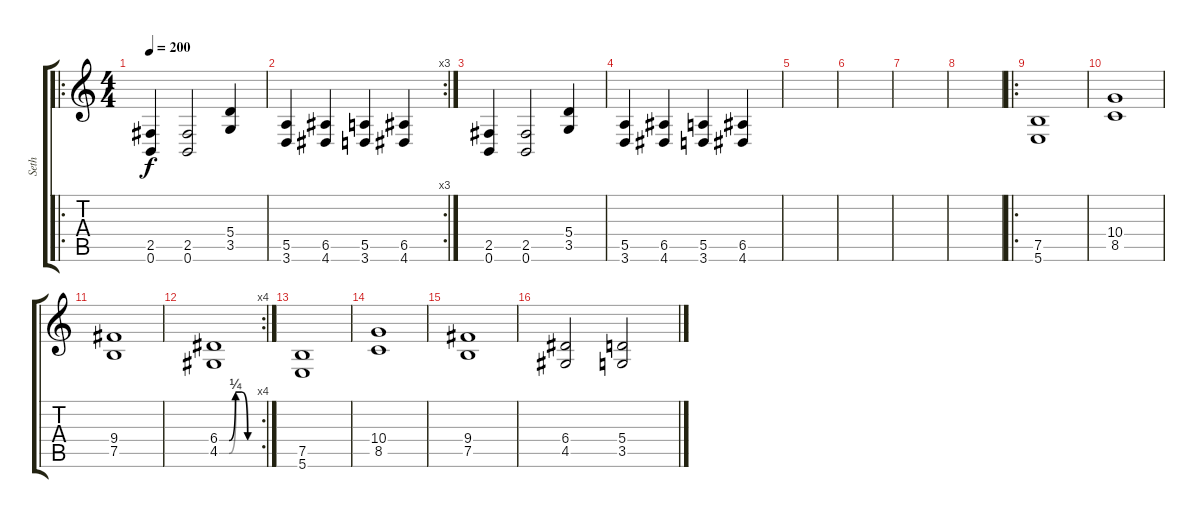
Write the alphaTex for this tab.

\track ("Seth" "Seth") {instrument distortionguitar}
\staff {score tabs}
\tuning (B3 Gb3 D3 A2 E2 B1) {hide}
\ro
\ts (4 4)
\tempo 200
\clef g2
\ks c
(2.5 0.6).4{dy f} (2.5 0.6).2 (5.4 3.5).4 |
\rc 3
(5.5 3.6).4 (6.5 4.6).4 (5.5 3.6).4 (6.5 4.6).4 |
(2.5 0.6).4 (2.5 0.6).2 (5.4 3.5).4 |
(5.5 3.6).4 (6.5 4.6).4 (5.5 3.6).4 (6.5 4.6).4 |
|
|
|
|
\ro
(7.5 5.6).1 |
(10.4 8.5).1 |
(9.4 7.5).1 |
\rc 4
(6.4{be (custom 0 0 15 0 25 1 35 1 44 0 60 0)} 4.5{be (custom 0 0 15 0 26 1 35 1 45 0 60 0)}).1 |
(7.5 5.6).1 |
(10.4 8.5).1 |
(9.4 7.5).1 |
(6.4 4.5).2 (5.4 3.5).2
